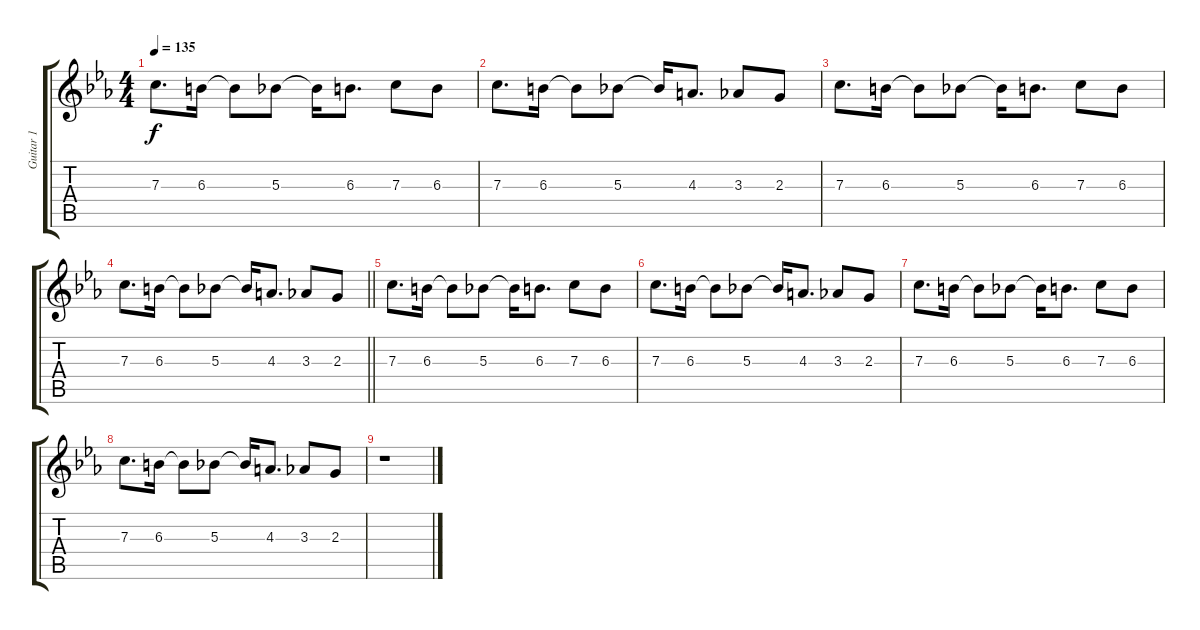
\track ("Guitar 1" "Guitar 1") {instrument distortionguitar}
\staff {score tabs}
\tuning (D4 A3 F3 C3 G2 C2) {hide}
\ts (4 4)
\tempo 135
\clef g2
\ks cminor
7.3.8{d dy f} 6.3.16 6.3{t}.8 5.3.8 5.3{t}.16 6.3.8{d} 7.3.8 6.3.8 |
7.3.8{d} 6.3.16 6.3{t}.8 5.3.8 5.3{t}.16 4.3.8{d} 3.3.8 2.3.8 |
7.3.8{d} 6.3.16 6.3{t}.8 5.3.8 5.3{t}.16 6.3.8{d} 7.3.8 6.3.8 |
\barLineRight lightlight
7.3.8{d} 6.3.16 6.3{t}.8 5.3.8 5.3{t}.16 4.3.8{d} 3.3.8 2.3.8 |
7.3.8{d} 6.3.16 6.3{t}.8 5.3.8 5.3{t}.16 6.3.8{d} 7.3.8 6.3.8 |
7.3.8{d} 6.3.16 6.3{t}.8 5.3.8 5.3{t}.16 4.3.8{d} 3.3.8 2.3.8 |
7.3.8{d} 6.3.16 6.3{t}.8 5.3.8 5.3{t}.16 6.3.8{d} 7.3.8 6.3.8 |
7.3.8{d} 6.3.16 6.3{t}.8 5.3.8 5.3{t}.16 4.3.8{d} 3.3.8 2.3.8 |
r.1
